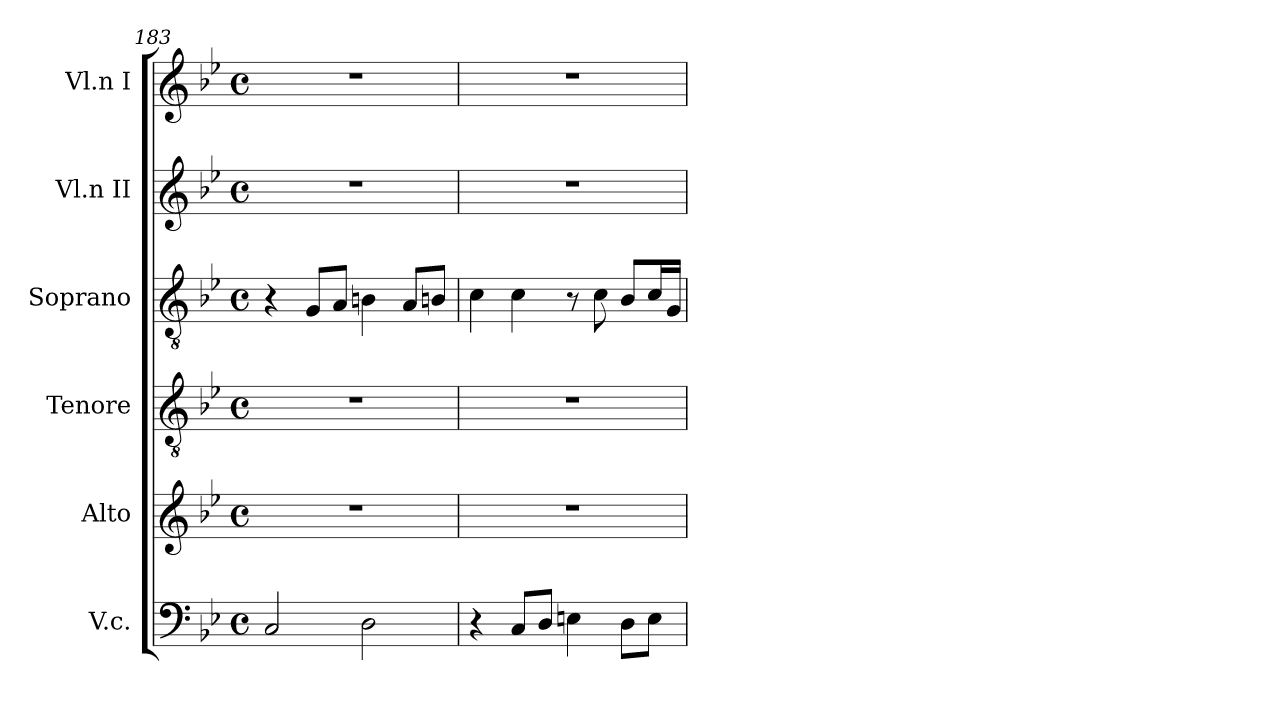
**kern	**kern	**kern	**kern	**kern	**kern
*part6	*part5	*part4	*part3	*part2	*part1
*staff6	*staff5	*staff4	*staff3	*staff2	*staff1
*I"V.c.	*I"Alto	*I"Tenore	*I"Soprano	*I"Vl.n II	*I"Vl.n I
*I'V.c.	*I'Alto	*I'Tenore	*I'Soprano	*I'Vl.n II	*I'Vl.n I
*clefF4	*clefG2	*clefGv2	*clefGv2	*clefG2	*clefG2
*k[b-e-]	*k[b-e-]	*k[b-e-]	*k[b-e-]	*k[b-e-]	*k[b-e-]
*B-:	*B-:	*B-:	*B-:	*B-:	*B-:
*M4/4	*M4/4	*M4/4	*M4/4	*M4/4	*M4/4
*met(c)	*met(c)	*met(c)	*met(c)	*met(c)	*met(c)
=183	=183	=183	=183	=183	=183
2C/	1r	1r	4r	1r	1r
.	.	.	8G/L	.	.
.	.	.	8A/J	.	.
2D\	.	.	4Bn\	.	.
.	.	.	8A/L	.	.
.	.	.	8Bn/J	.	.
=184	=184	=184	=184	=184	=184
4r	1r	1r	4c\	1r	1r
8C/L	.	.	4c\	.	.
8D/J	.	.	.	.	.
4En\	.	.	8r	.	.
.	.	.	8c\	.	.
8D\L	.	.	8B-/L	.	.
8E\J	.	.	16c/L	.	.
.	.	.	16G/JJ	.	.
=	=	=	=	=	=
*-	*-	*-	*-	*-	*-
